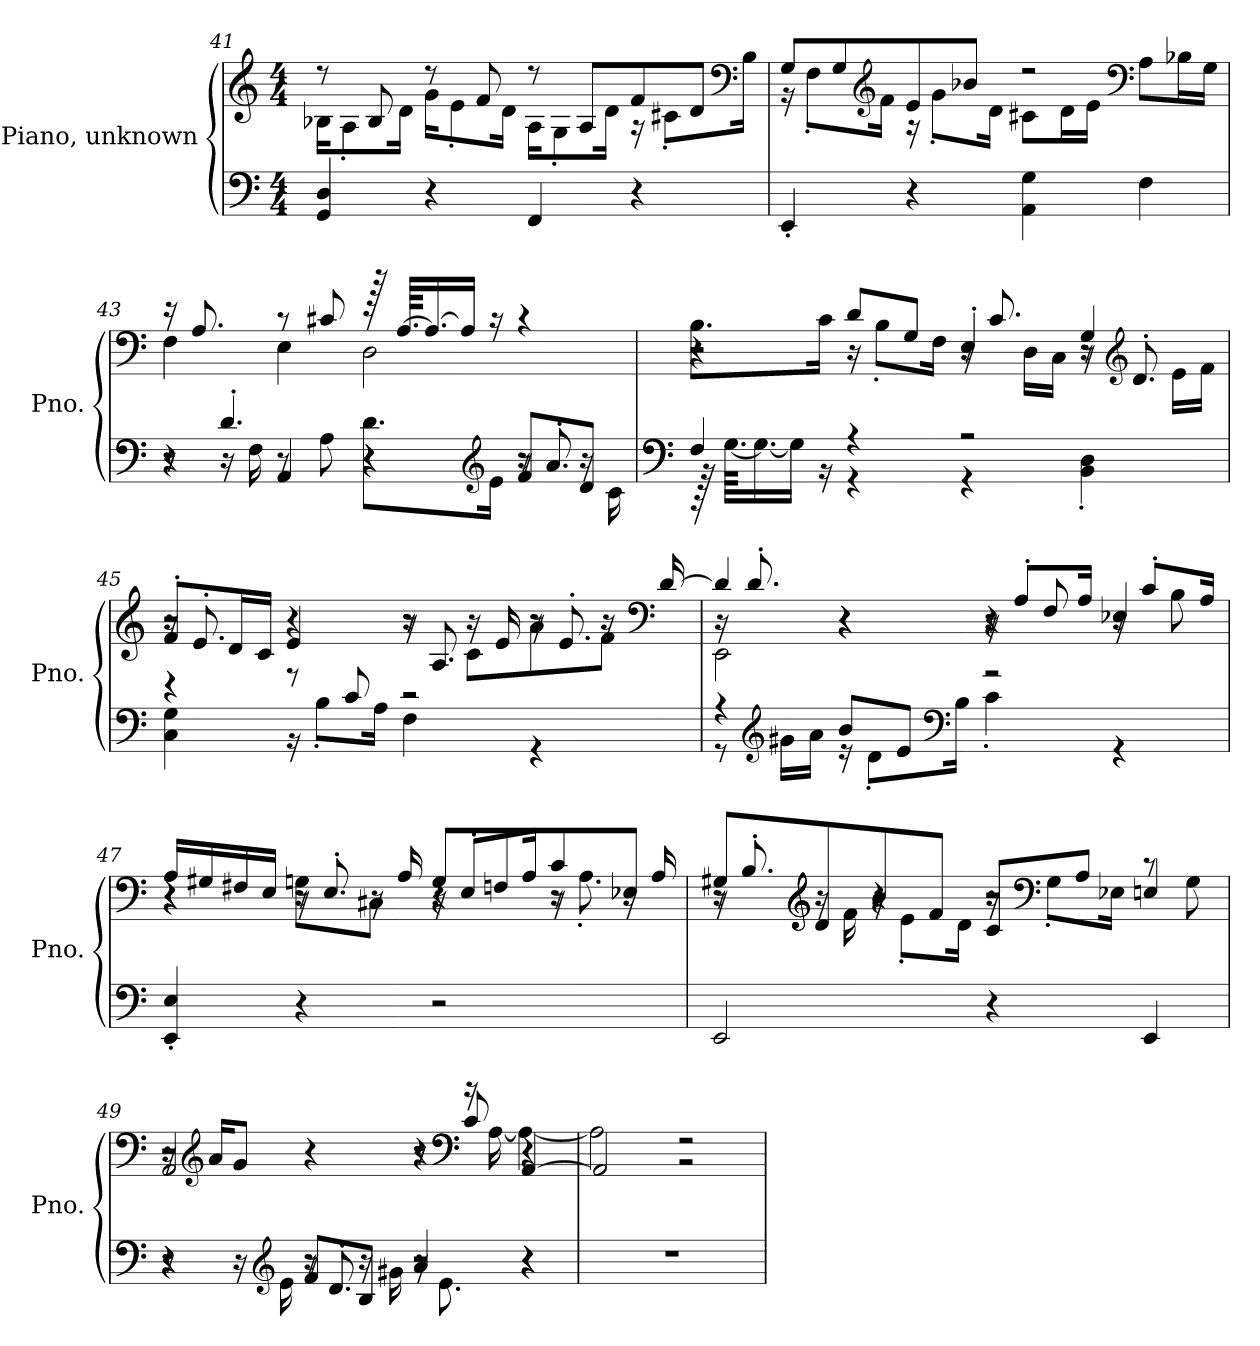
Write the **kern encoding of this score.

**kern	**kern
*part1	*part1
*staff2	*staff1
*I"Piano, unknown	*
*I'Pno.	*
*clefF4	*clefG2
*k[]	*k[]
*M4/4	*M4/4
=41	=41
*	*^
4GG/ 4D/	8r	16B-X\KL
.	.	8A'\
.	8B-/	.
.	.	16d\Jk
4r	8r	16g\KL
.	.	8e'\
.	8f/	.
.	.	16d\Jk
4FF/	8r	16A\KL
.	.	8G'\
.	8A/L	.
.	.	16d\Jk
4r	8f/	16r
.	.	8c#X'\L
.	8d/J	.
*	*clefF4	*
.	.	16B-\Jk
!!LO:LB:g=z	!!
=42	=42	=42
4EE'/	8G/L	16r
.	.	8F'\L
.	8G/	.
*	*clefG2	*
.	.	16f\Jk
4r	8e/	16r
.	.	8g'\L
.	8b-X/J	.
.	.	16d\Jk
4AA\ 4G\	2r	8c#X\L
.	.	16d\L
.	.	16e\JJ
*	*clefF4	*
4F\	.	8A\L
.	.	16B-X\L
.	.	16G\JJ
=43	=43	=43
*^	*	*
*	*^	*	*
8r	8r	4r	16r	4F\
.	.	.	8.A/	.
4.d'/	16r	.	.	.
.	16F\	.	.	.
.	8r	4AA/	8r	4E\
.	8A\	.	8c#X/	.
4r	8.d\L	4r	128r	2D\
.	.	.	[64.A/KKLL	.
.	.	.	16.A/_	.
.	.	.	16A/JJ]	.
*clefG2	*	*	*	*
.	16e\Jk	.	16r	.
8f/L	8r	16r	4r	.
.	.	8.a'/	.	.
8d/J	16r	.	.	.
.	16c\	.	.	.
*v	*v	*v	*	*
*	*v	*v
!!LO:LB:g=z
=44	=44
*clefF4	*
*^	*^
*	*	*	*^
4F/	128r	2r	8.B\L	4r
.	[64.G\KKLL	.	.	.
.	16.G\_	.	.	.
.	16G\JJ]	.	.	.
.	16r	.	16c\Jk	.
4r	4r	.	16r	8d/L
.	.	.	8B'\L	.
.	.	.	.	8G/J
.	.	.	16F\Jk	.
2r	4r	16r	8r	4E'/
.	.	8.c/	.	.
.	.	.	16D\LL	.
.	.	.	16C\JJ	.
.	4BB\' 4D\'	16r	8r	4G/
*	*	*clefG2	*	*
.	.	8.d'/	.	.
.	.	.	16e\LL	.
.	.	.	16f\JJ	.
=45	=45	=45	=45	=45
4r	4C\ 4G\	8f'/L	2r	16r
.	.	.	.	8.e'/
.	.	16d/L	.	.
.	.	16c/JJ	.	.
8r	16r	4e/	.	4r
.	8B'\L	.	.	.
8c/	.	.	.	.
.	16A\Jk	.	.	.
2r	4F\	8r	8r	16r
.	.	.	.	8.A/
.	.	16r	8c\L	.
.	.	16e/	.	.
.	4r	16r	8a\	8r
.	.	8.e'/	.	.
.	.	.	8f\J	16r
*	*	*clefF4	*	*
.	.	.	.	[16d/
!!LO:LB:g=z	!!	!!
=46	=46	=46	=46	=46
4r	8r	16r	2EE\	4d/]
.	.	8.d'/	.	.
*clefG2	*	*	*	*
.	16g#X\LL	.	.	.
.	16a\JJ	.	.	.
8b/L	16r	4r	.	4r
.	8d'\L	.	.	.
8e/J	.	.	.	.
*clefF4	*	*	*	*
.	16B\Jk	.	.	.
2r	4c'\	16r	4r	8r
.	.	8A'/L	.	.
.	.	.	.	8F/
.	.	16A/Jk	.	.
.	4r	16r	8r	4E-X/
.	.	8c'/L	.	.
.	.	.	8B\	.
.	.	16A/Jk	.	.
*v	*v	*	*	*
=47	=47	=47	=47
4EE/' 4E/'	16A/LL	4r	4r
.	16G#X/	.	.
.	16F#X/	.	.
.	16E/JJ	.	.
4r	8r	8Gn\L	16r
.	.	.	8.E'/
.	16r	8C#X\J	.
.	16A/	.	.
2r	16r	4r	8G/L
.	8E'/L	.	.
.	.	.	8Fn/
.	16A/Jk	.	.
.	8r	16r	8c/
.	.	8.A'\	.
.	16r	.	8E-X/J
.	16A/	.	.
!!LO:LB:g=z	!!	!!
=48	=48	=48	=48
2EE/	8G#X/L	8r	16r
.	.	.	8.B'/
*	*clefG2	*	*
.	8d/	16r	.
.	.	16f\	.
.	8b/	16r	4r
.	.	8e'\L	.
.	8f/J	.	.
.	.	16d\Jk	.
4r	2r	16r	8c/L
*	*clefF4	*	*
.	.	8G#'\L	.
.	.	.	8A/J
.	.	16E-X\Jk	.
4EE/	.	8r	4En/
.	.	8G#\	.
=49	=49	=49	=49
*^	*	*	*
*	*^	*	*	*
4r	8r	4r	16r	2r	2AA/
*	*	*	*clefG2	*	*
.	.	.	16a/KL	.	.
.	16r	.	8g/J	.	.
*clefG2	*	*	*	*	*
.	16e\	.	.	.	.
16r	8r	8f/L	4r	.	.
8.d'/	.	.	.	.	.
.	16r	8B/J	.	.	.
.	16g#X\	.	.	.	.
4a/	16r	2r	4r	8r	8r
.	8.e\	.	.	.	.
*	*	*	*clefF4	*	*
.	.	.	.	16r	8c/
.	.	.	.	[16A\	.
4r	4r	.	[4AA/	4A\_	4r
*v	*v	*v	*	*	*
*	*	*v	*v
=50	=50	=50
1r	2AA/]	2A\]
.	2r	2r
*	*v	*v
=	=
*-	*-
